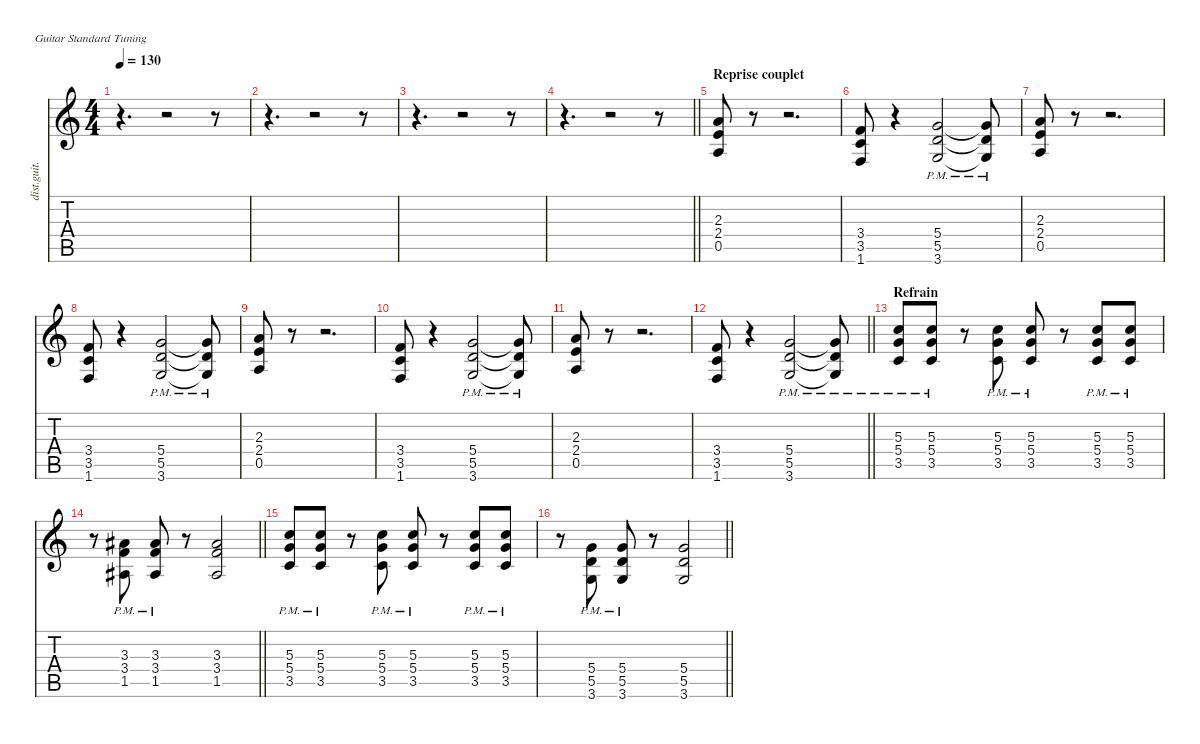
\defaultSystemsLayout 4
\hideDynamics
\bracketExtendMode nobrackets
\track ("Hichem" "dist.guit.") {instrument distortionguitar}
\staff {score tabs}
\tuning (E4 B3 G3 D3 A2 E2)
\ts (4 4)
\tempo 130
\clef g2
\ks c
r.4{d dy f beam Down} r.2{beam Down} r.8{beam Down} |
r.4{d beam Down} r.2{beam Down} r.8{beam Down} |
r.4{d beam Down} r.2{beam Down} r.8{beam Down} |
\barLineRight lightlight
r.4{d beam Down} r.2{beam Down} r.8{beam Down} |
\section ("" "Reprise couplet")
(2.3 2.4 0.5).8{beam Up} r.8{beam Down} r.2{d beam Down} |
(1.6 3.5 3.4).8{dy mf beam Up} r.4{beam Down} (5.4 5.5 3.6{pm}).2{dy f beam Up} (5.4{t} 5.5{t} 3.6{pm t}).8{beam Up} |
(2.3 2.4 0.5).8{beam Up} r.8{beam Down} r.2{d beam Down} |
(1.6 3.5 3.4).8{dy mf beam Up} r.4{beam Down} (5.4 5.5 3.6{pm}).2{dy f beam Up} (5.4{t} 5.5{t} 3.6{pm t}).8{beam Up} |
(2.3 2.4 0.5).8{beam Up} r.8{beam Down} r.2{d beam Down} |
(1.6 3.5 3.4).8{dy mf beam Up} r.4{beam Down} (5.4 5.5 3.6{pm}).2{dy f beam Up} (5.4{t} 5.5{t} 3.6{pm t}).8{beam Up} |
(2.3 2.4 0.5).8{beam Up} r.8{beam Down} r.2{d beam Down} |
\barLineRight lightlight
(1.6 3.5 3.4).8{dy mf beam Up} r.4{beam Down} (5.4 5.5 3.6{pm}).2{dy f beam Up} (5.4{t} 5.5{t} 3.6{pm t}).8{beam Up} |
\section ("" "Refrain")
(5.3{pm} 5.4{pm} 3.5{pm}).8{beam Up} (5.3{pm} 5.4{pm} 3.5{pm}).8{beam Up} r.8{beam Down} (5.3{pm} 5.4{pm} 3.5{pm}).8{beam Up} (5.3{pm} 5.4{pm} 3.5{pm}).8{beam Up} r.8{beam Down} (5.3{pm} 5.4{pm} 3.5{pm}).8{beam Up} (5.3{pm} 5.4{pm} 3.5{pm}).8{beam Up} |
\barLineRight lightlight
r.8{beam Down} (3.3{acc #} 3.4{pm} 1.5{pm acc #}).8{beam Up} (3.3{acc #} 3.4{pm} 1.5{pm acc #}).8{beam Up} r.8{beam Down} (3.3{acc #} 3.4 1.5{acc #}).2{beam Up} |
(5.3{pm} 5.4{pm} 3.5{pm}).8{beam Up} (5.3{pm} 5.4{pm} 3.5{pm}).8{beam Up} r.8{beam Down} (5.3{pm} 5.4{pm} 3.5{pm}).8{beam Up} (5.3{pm} 5.4{pm} 3.5{pm}).8{beam Up} r.8{beam Down} (5.3{pm} 5.4{pm} 3.5{pm}).8{beam Up} (5.3{pm} 5.4{pm} 3.5{pm}).8{beam Up} |
\barLineRight lightlight
r.8{beam Down} (5.4{pm} 5.5{pm} 3.6).8{beam Up} (5.4{pm} 5.5{pm} 3.6).8{beam Up} r.8{beam Down} (5.4 5.5 3.6).2{beam Up}
